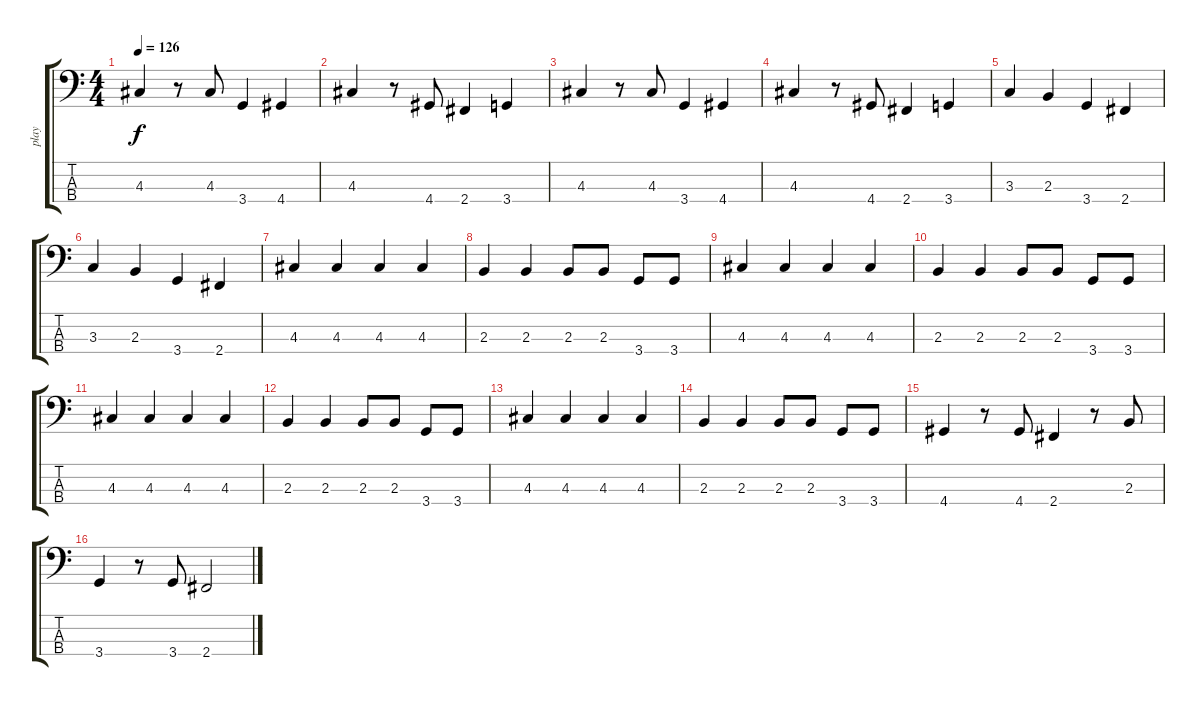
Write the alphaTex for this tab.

\track ("play" "play") {instrument electricbassfinger}
\staff {score tabs}
\tuning (G2 D2 A1 E1) {hide}
\ts (4 4)
\tempo 126
\clef f4
\ks c
4.3.4{dy f} r.8 4.3.8 3.4.4 4.4.4 |
4.3.4 r.8 4.4.8 2.4.4 3.4.4 |
4.3.4 r.8 4.3.8 3.4.4 4.4.4 |
4.3.4 r.8 4.4.8 2.4.4 3.4.4 |
3.3.4 2.3.4 3.4.4 2.4.4 |
3.3.4 2.3.4 3.4.4 2.4.4 |
4.3.4 4.3.4 4.3.4 4.3.4 |
2.3.4 2.3.4 2.3.8 2.3.8 3.4.8 3.4.8 |
4.3.4 4.3.4 4.3.4 4.3.4 |
2.3.4 2.3.4 2.3.8 2.3.8 3.4.8 3.4.8 |
4.3.4 4.3.4 4.3.4 4.3.4 |
2.3.4 2.3.4 2.3.8 2.3.8 3.4.8 3.4.8 |
4.3.4 4.3.4 4.3.4 4.3.4 |
2.3.4 2.3.4 2.3.8 2.3.8 3.4.8 3.4.8 |
4.4.4 r.8 4.4.8 2.4.4 r.8 2.3.8 |
3.4.4 r.8 3.4.8 2.4.2
